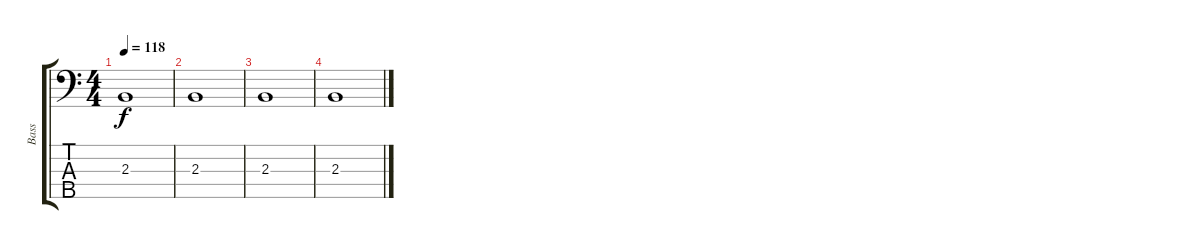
\track ("Bass" "Bass") {instrument electricbassfinger}
\staff {score tabs}
\tuning (G2 D2 A1 E1 B0) {hide}
\ts (4 4)
\tempo 118
\clef f4
\ks c
2.3.1{dy f} |
2.3.1 |
2.3.1 |
2.3.1
